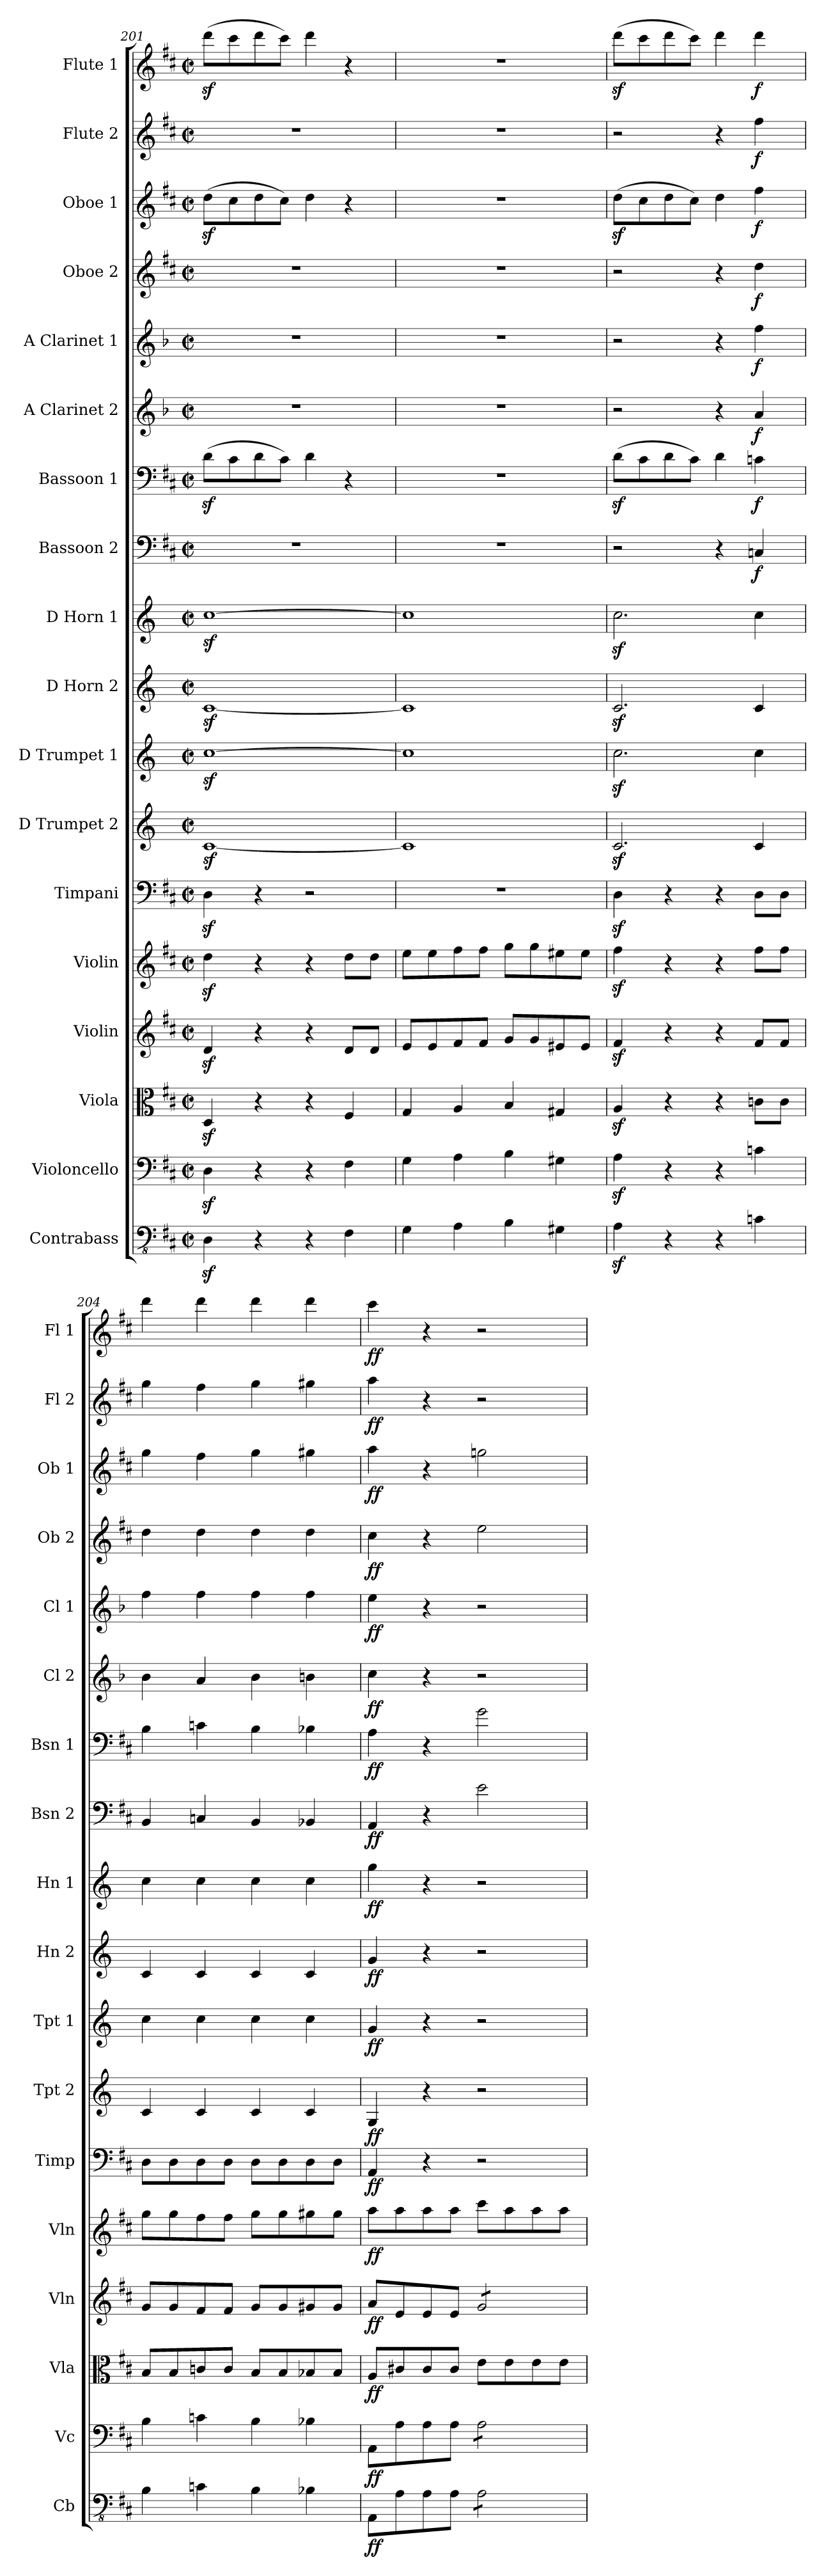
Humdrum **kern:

**kern	**dynam	**kern	**dynam	**kern	**dynam	**kern	**dynam	**kern	**dynam	**kern	**dynam	**kern	**dynam	**kern	**dynam	**kern	**dynam	**kern	**dynam	**kern	**dynam	**kern	**dynam	**kern	**dynam	**kern	**dynam	**kern	**dynam	**kern	**dynam	**kern	**dynam	**kern	**dynam
*part18	*part18	*part17	*part17	*part16	*part16	*part15	*part15	*part14	*part14	*part13	*part13	*part12	*part12	*part11	*part11	*part10	*part10	*part9	*part9	*part8	*part8	*part7	*part7	*part6	*part6	*part5	*part5	*part4	*part4	*part3	*part3	*part2	*part2	*part1	*part1
*staff18	*staff18	*staff17	*staff17	*staff16	*staff16	*staff15	*staff15	*staff14	*staff14	*staff13	*staff13	*staff12	*staff12	*staff11	*staff11	*staff10	*staff10	*staff9	*staff9	*staff8	*staff8	*staff7	*staff7	*staff6	*staff6	*staff5	*staff5	*staff4	*staff4	*staff3	*staff3	*staff2	*staff2	*staff1	*staff1
*I"Contrabass	*	*I"Violoncello	*	*I"Viola	*	*I"Violin	*	*I"Violin	*	*I"Timpani	*	*I"D Trumpet 2	*	*I"D Trumpet 1	*	*I"D Horn 2	*	*I"D Horn 1	*	*I"Bassoon 2	*	*I"Bassoon 1	*	*I"A Clarinet 2	*	*I"A Clarinet 1	*	*I"Oboe 2	*	*I"Oboe 1	*	*I"Flute 2	*	*I"Flute 1	*
*I'Cb	*	*I'Vc	*	*I'Vla	*	*I'Vln	*	*I'Vln	*	*I'Timp	*	*I'Tpt 2	*	*I'Tpt 1	*	*I'Hn 2	*	*I'Hn 1	*	*I'Bsn 2	*	*I'Bsn 1	*	*I'Cl 2	*	*I'Cl 1	*	*I'Ob 2	*	*I'Ob 1	*	*I'Fl 2	*	*I'Fl 1	*
*clefFv4	*	*clefF4	*	*clefC3	*	*clefG2	*	*clefG2	*	*clefF4	*	*clefG2	*	*clefG2	*	*clefG2	*	*clefG2	*	*clefF4	*	*clefF4	*	*clefG2	*	*clefG2	*	*clefG2	*	*clefG2	*	*clefG2	*	*clefG2	*
*	*	*	*	*	*	*	*	*	*	*	*	*ITrd-1c-2	*	*ITrd-1c-2	*	*ITrd6c10	*	*ITrd6c10	*	*	*	*	*	*ITrd2c3	*	*ITrd2c3	*	*	*	*	*	*	*	*	*
*k[f#c#]	*	*k[f#c#]	*	*k[f#c#]	*	*k[f#c#]	*	*k[f#c#]	*	*k[f#c#]	*	*k[f#c#]	*	*k[f#c#]	*	*k[f#c#]	*	*k[f#c#]	*	*k[f#c#]	*	*k[f#c#]	*	*k[f#c#]	*	*k[f#c#]	*	*k[f#c#]	*	*k[f#c#]	*	*k[f#c#]	*	*k[f#c#]	*
*M2/2	*	*M2/2	*	*M2/2	*	*M2/2	*	*M2/2	*	*M2/2	*	*M2/2	*	*M2/2	*	*M2/2	*	*M2/2	*	*M2/2	*	*M2/2	*	*M2/2	*	*M2/2	*	*M2/2	*	*M2/2	*	*M2/2	*	*M2/2	*
*met(c|)	*	*met(c|)	*	*met(c|)	*	*met(c|)	*	*met(c|)	*	*met(c|)	*	*met(c|)	*	*met(c|)	*	*met(c|)	*	*met(c|)	*	*met(c|)	*	*met(c|)	*	*met(c|)	*	*met(c|)	*	*met(c|)	*	*met(c|)	*	*met(c|)	*	*met(c|)	*
=201	=201	=201	=201	=201	=201	=201	=201	=201	=201	=201	=201	=201	=201	=201	=201	=201	=201	=201	=201	=201	=201	=201	=201	=201	=201	=201	=201	=201	=201	=201	=201	=201	=201	=201	=201
4DDz<\	.	4Dz<\	.	4Dz</	.	4dz</	.	4ddz<\	.	4Dz<\	.	[1dz<	.	[1ddz<	.	[1Dz<	.	[1dz<	.	1r	.	(>8dz<\L	.	1r	.	1r	.	1r	.	(>8ddz<\L	.	1r	.	(>8dddz<\L	.
.	.	.	.	.	.	.	.	.	.	.	.	.	.	.	.	.	.	.	.	.	.	8c#\	.	.	.	.	.	.	.	8cc#\	.	.	.	8ccc#\	.
4r	.	4r	.	4r	.	4r	.	4r	.	4r	.	.	.	.	.	.	.	.	.	.	.	8d\	.	.	.	.	.	.	.	8dd\	.	.	.	8ddd\	.
.	.	.	.	.	.	.	.	.	.	.	.	.	.	.	.	.	.	.	.	.	.	8c#\J)	.	.	.	.	.	.	.	8cc#\J)	.	.	.	8ccc#\J)	.
4r	.	4r	.	4r	.	4r	.	4r	.	2r	.	.	.	.	.	.	.	.	.	.	.	4d\	.	.	.	.	.	.	.	4dd\	.	.	.	4ddd\	.
4FF#\	.	4F#\	.	4F#/	.	8d/L	.	8dd\L	.	.	.	.	.	.	.	.	.	.	.	.	.	4r	.	.	.	.	.	.	.	4r	.	.	.	4r	.
.	.	.	.	.	.	8d/J	.	8dd\J	.	.	.	.	.	.	.	.	.	.	.	.	.	.	.	.	.	.	.	.	.	.	.	.	.	.	.
!!LO:PB:g=z
=202	=202	=202	=202	=202	=202	=202	=202	=202	=202	=202	=202	=202	=202	=202	=202	=202	=202	=202	=202	=202	=202	=202	=202	=202	=202	=202	=202	=202	=202	=202	=202	=202	=202	=202	=202
4GG\	.	4G\	.	4G/	.	8e/L	.	8ee\L	.	1r	.	1d]	.	1dd]	.	1D]	.	1d]	.	1r	.	1r	.	1r	.	1r	.	1r	.	1r	.	1r	.	1r	.
.	.	.	.	.	.	8e/	.	8ee\	.	.	.	.	.	.	.	.	.	.	.	.	.	.	.	.	.	.	.	.	.	.	.	.	.	.	.
4AA\	.	4A\	.	4A/	.	8f#/	.	8ff#\	.	.	.	.	.	.	.	.	.	.	.	.	.	.	.	.	.	.	.	.	.	.	.	.	.	.	.
.	.	.	.	.	.	8f#/J	.	8ff#\J	.	.	.	.	.	.	.	.	.	.	.	.	.	.	.	.	.	.	.	.	.	.	.	.	.	.	.
4BB\	.	4B\	.	4B/	.	8g/L	.	8gg\L	.	.	.	.	.	.	.	.	.	.	.	.	.	.	.	.	.	.	.	.	.	.	.	.	.	.	.
.	.	.	.	.	.	8g/	.	8gg\	.	.	.	.	.	.	.	.	.	.	.	.	.	.	.	.	.	.	.	.	.	.	.	.	.	.	.
4GG#X\	.	4G#X\	.	4G#X/	.	8e#X/	.	8ee#X\	.	.	.	.	.	.	.	.	.	.	.	.	.	.	.	.	.	.	.	.	.	.	.	.	.	.	.
.	.	.	.	.	.	8e#/J	.	8ee#\J	.	.	.	.	.	.	.	.	.	.	.	.	.	.	.	.	.	.	.	.	.	.	.	.	.	.	.
=203	=203	=203	=203	=203	=203	=203	=203	=203	=203	=203	=203	=203	=203	=203	=203	=203	=203	=203	=203	=203	=203	=203	=203	=203	=203	=203	=203	=203	=203	=203	=203	=203	=203	=203	=203
4AAz<\	.	4Az<\	.	4Az</	.	4f#z</	.	4ff#z<\	.	4Dz<\	.	2.dz</	.	2.ddz<\	.	2.Dz</	.	2.dz<\	.	2r	.	(>8dz<\L	.	2r	.	2r	.	2r	.	(>8ddz<\L	.	2r	.	(>8dddz<\L	.
.	.	.	.	.	.	.	.	.	.	.	.	.	.	.	.	.	.	.	.	.	.	8c#\	.	.	.	.	.	.	.	8cc#\	.	.	.	8ccc#\	.
4r	.	4r	.	4r	.	4r	.	4r	.	4r	.	.	.	.	.	.	.	.	.	.	.	8d\	.	.	.	.	.	.	.	8dd\	.	.	.	8ddd\	.
.	.	.	.	.	.	.	.	.	.	.	.	.	.	.	.	.	.	.	.	.	.	8c#\J)	.	.	.	.	.	.	.	8cc#\J)	.	.	.	8ccc#\J)	.
4r	.	4r	.	4r	.	4r	.	4r	.	4r	.	.	.	.	.	.	.	.	.	4r	.	4d\	.	4r	.	4r	.	4r	.	4dd\	.	4r	.	4ddd\	.
!	!	!	!	!	!	!	!	!	!	!	!	!	!	!	!	!	!	!	!	!	!LO:DY:b	!	!LO:DY:b	!	!LO:DY:b	!	!LO:DY:b	!	!LO:DY:b	!	!LO:DY:b	!	!LO:DY:b	!	!LO:DY:b
4Cn\	.	4cn\	.	8cn\L	.	8f#/L	.	8ff#\L	.	8D\L	.	4d/	.	4dd\	.	4D/	.	4d\	.	4Cn/	f	4cn\	f	4f#/	f	4dd\	f	4dd\	f	4ff#\	f	4ff#\	f	4ddd\	f
.	.	.	.	8c\J	.	8f#/J	.	8ff#\J	.	8D\J	.	.	.	.	.	.	.	.	.	.	.	.	.	.	.	.	.	.	.	.	.	.	.	.	.
=204	=204	=204	=204	=204	=204	=204	=204	=204	=204	=204	=204	=204	=204	=204	=204	=204	=204	=204	=204	=204	=204	=204	=204	=204	=204	=204	=204	=204	=204	=204	=204	=204	=204	=204	=204
4BB\	.	4B\	.	8B/L	.	8g/L	.	8gg\L	.	8D\L	.	4d/	.	4dd\	.	4D/	.	4d\	.	4BB/	.	4B\	.	4g\	.	4dd\	.	4dd\	.	4gg\	.	4gg\	.	4ddd\	.
.	.	.	.	8B/	.	8g/	.	8gg\	.	8D\	.	.	.	.	.	.	.	.	.	.	.	.	.	.	.	.	.	.	.	.	.	.	.	.	.
4Cn\	.	4cn\	.	8cn/	.	8f#/	.	8ff#\	.	8D\	.	4d/	.	4dd\	.	4D/	.	4d\	.	4Cn/	.	4cn\	.	4f#/	.	4dd\	.	4dd\	.	4ff#\	.	4ff#\	.	4ddd\	.
.	.	.	.	8c/J	.	8f#/J	.	8ff#\J	.	8D\J	.	.	.	.	.	.	.	.	.	.	.	.	.	.	.	.	.	.	.	.	.	.	.	.	.
4BB\	.	4B\	.	8B/L	.	8g/L	.	8gg\L	.	8D\L	.	4d/	.	4dd\	.	4D/	.	4d\	.	4BB/	.	4B\	.	4g\	.	4dd\	.	4dd\	.	4gg\	.	4gg\	.	4ddd\	.
.	.	.	.	8B/	.	8g/	.	8gg\	.	8D\	.	.	.	.	.	.	.	.	.	.	.	.	.	.	.	.	.	.	.	.	.	.	.	.	.
4BB-X\	.	4B-X\	.	8B-X/	.	8g#X/	.	8gg#X\	.	8D\	.	4d/	.	4dd\	.	4D/	.	4d\	.	4BB-X/	.	4B-X\	.	4g#X\	.	4dd\	.	4dd\	.	4gg#X\	.	4gg#X\	.	4ddd\	.
.	.	.	.	8B-/J	.	8g#/J	.	8gg#\J	.	8D\J	.	.	.	.	.	.	.	.	.	.	.	.	.	.	.	.	.	.	.	.	.	.	.	.	.
=205	=205	=205	=205	=205	=205	=205	=205	=205	=205	=205	=205	=205	=205	=205	=205	=205	=205	=205	=205	=205	=205	=205	=205	=205	=205	=205	=205	=205	=205	=205	=205	=205	=205	=205	=205
!	!LO:DY:b	!	!LO:DY:b	!	!LO:DY:b	!	!LO:DY:b	!	!LO:DY:b	!	!LO:DY:b	!	!LO:DY:b	!	!LO:DY:b	!	!LO:DY:b	!	!LO:DY:b	!	!LO:DY:b	!	!LO:DY:b	!	!LO:DY:b	!	!LO:DY:b	!	!LO:DY:b	!	!LO:DY:b	!	!LO:DY:b	!	!LO:DY:b
8AAA\L	ff	8AA\L	ff	8A/L	ff	8a/L	ff	8aa\L	ff	4AA/	ff	4A/	ff	4a/	ff	4A/	ff	4a\	ff	4AA/	ff	4A\	ff	4a\	ff	4cc#\	ff	4cc#\	ff	4aa\	ff	4aa\	ff	4ccc#\	ff
8AA\	.	8A\	.	8c#X/	.	8e/	.	8aa\	.	.	.	.	.	.	.	.	.	.	.	.	.	.	.	.	.	.	.	.	.	.	.	.	.	.	.
8AA\	.	8A\	.	8c#/	.	8e/	.	8aa\	.	4r	.	4r	.	4r	.	4r	.	4r	.	4r	.	4r	.	4r	.	4r	.	4r	.	4r	.	4r	.	4r	.
8AA\J	.	8A\J	.	8c#/J	.	8e/J	.	8aa\J	.	.	.	.	.	.	.	.	.	.	.	.	.	.	.	.	.	.	.	.	.	.	.	.	.	.	.
*tremolo	*	*	*	*	*	*	*	*	*	*	*	*	*	*	*	*	*	*	*	*	*	*	*	*	*	*	*	*	*	*	*	*	*	*	*
*	*	*tremolo	*	*	*	*	*	*	*	*	*	*	*	*	*	*	*	*	*	*	*	*	*	*	*	*	*	*	*	*	*	*	*	*	*
*	*	*	*	*	*	*tremolo	*	*	*	*	*	*	*	*	*	*	*	*	*	*	*	*	*	*	*	*	*	*	*	*	*	*	*	*	*
8AA\L	.	8A\L	.	8e\L	.	8g/L	.	8ccc#\L	.	2r	.	2r	.	2r	.	2r	.	2r	.	2e\	.	2g\	.	2r	.	2r	.	2ee\	.	2ggn\	.	2r	.	2r	.
8AA\	.	8A\	.	8e\	.	8g/	.	8aa\	.	.	.	.	.	.	.	.	.	.	.	.	.	.	.	.	.	.	.	.	.	.	.	.	.	.	.
8AA\	.	8A\	.	8e\	.	8g/	.	8aa\	.	.	.	.	.	.	.	.	.	.	.	.	.	.	.	.	.	.	.	.	.	.	.	.	.	.	.
8AA\J	.	8A\J	.	8e\J	.	8g/J	.	8aa\J	.	.	.	.	.	.	.	.	.	.	.	.	.	.	.	.	.	.	.	.	.	.	.	.	.	.	.
*	*	*	*	*	*	*Xtremolo	*	*	*	*	*	*	*	*	*	*	*	*	*	*	*	*	*	*	*	*	*	*	*	*	*	*	*	*	*
*	*	*Xtremolo	*	*	*	*	*	*	*	*	*	*	*	*	*	*	*	*	*	*	*	*	*	*	*	*	*	*	*	*	*	*	*	*	*
*Xtremolo	*	*	*	*	*	*	*	*	*	*	*	*	*	*	*	*	*	*	*	*	*	*	*	*	*	*	*	*	*	*	*	*	*	*	*
=	=	=	=	=	=	=	=	=	=	=	=	=	=	=	=	=	=	=	=	=	=	=	=	=	=	=	=	=	=	=	=	=	=	=	=
*-	*-	*-	*-	*-	*-	*-	*-	*-	*-	*-	*-	*-	*-	*-	*-	*-	*-	*-	*-	*-	*-	*-	*-	*-	*-	*-	*-	*-	*-	*-	*-	*-	*-	*-	*-
